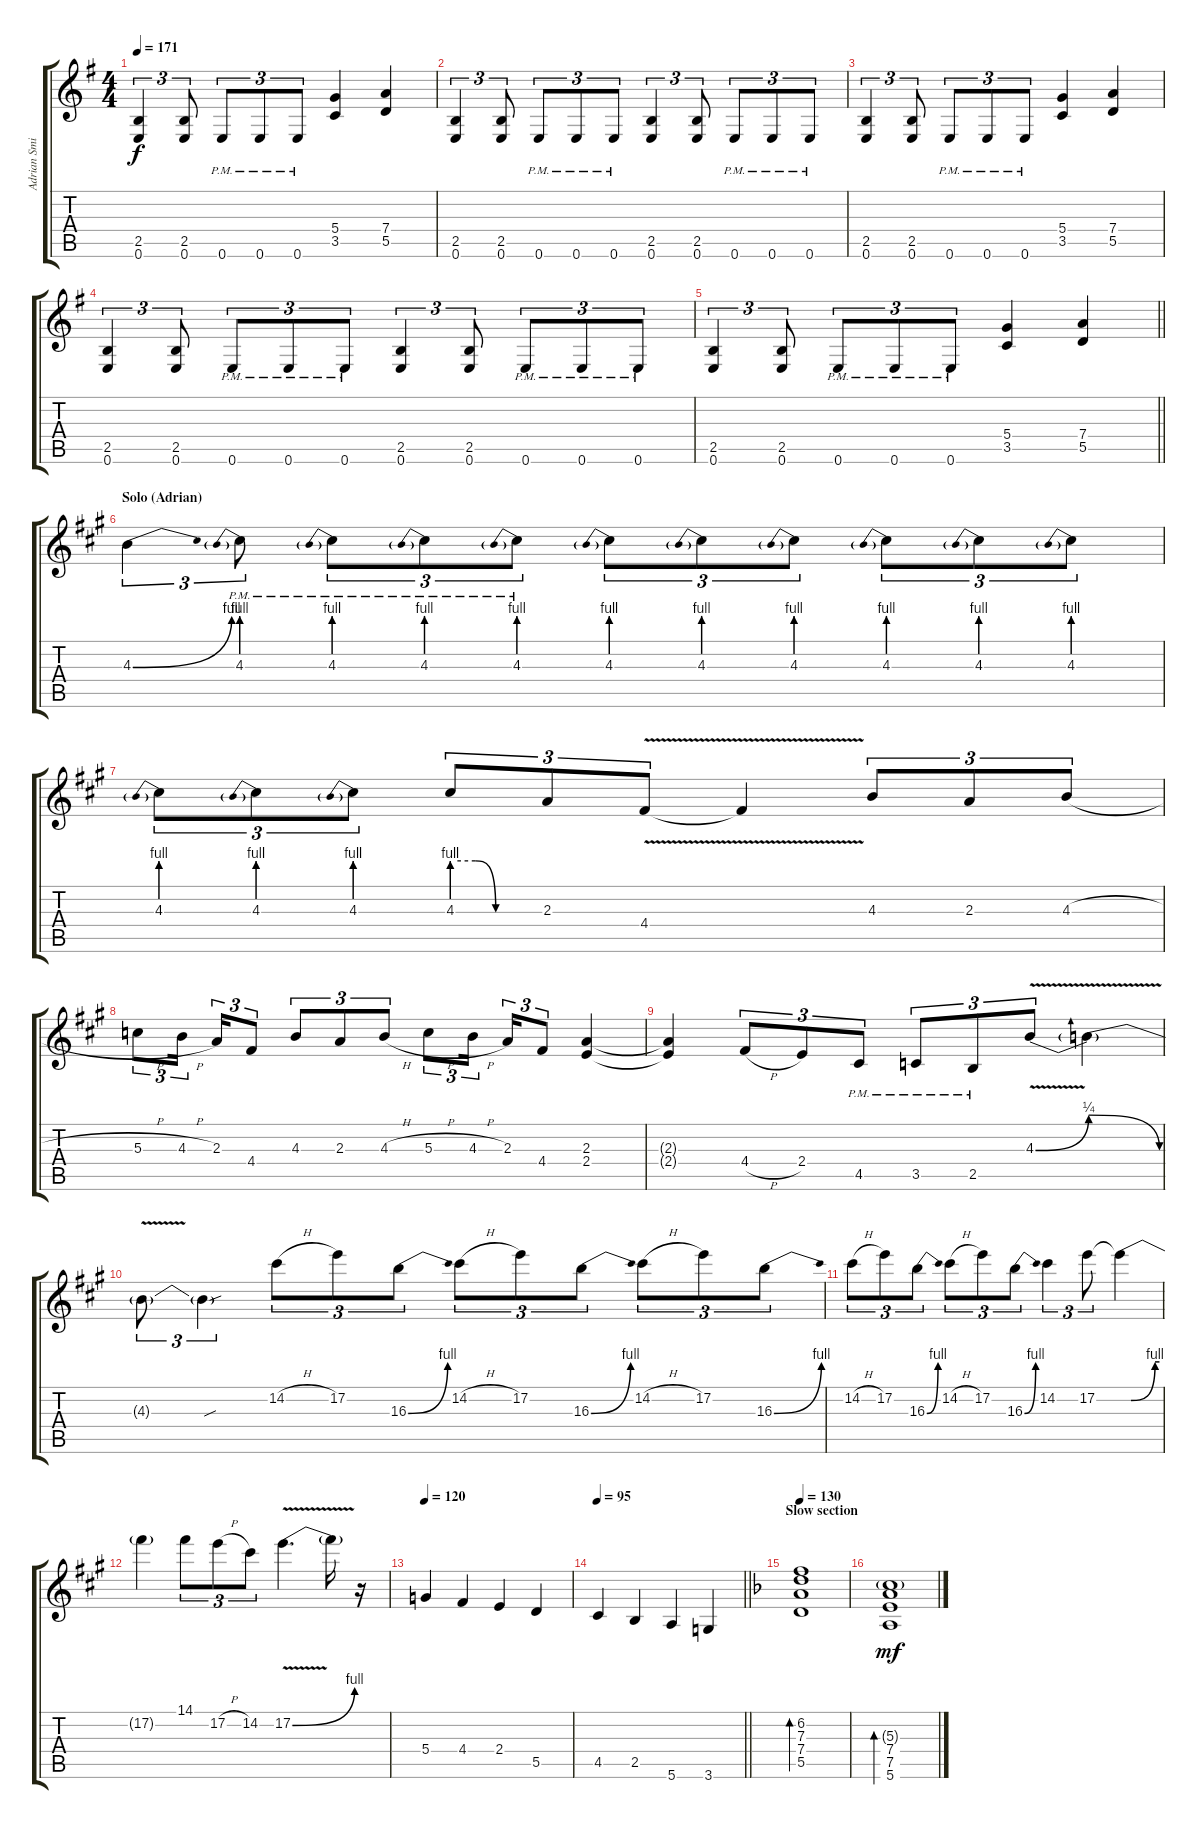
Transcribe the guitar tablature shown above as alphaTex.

\track ("Adrian Smith" "Adrian Smi") {instrument distortionguitar}
\staff {score tabs}
\tuning (E4 B3 G3 D3 A2 E2) {hide}
\ts (4 4)
\tempo 171
\clef g2
\ks eminor
(2.5 0.6).4{tu (3 2) dy f} (2.5 0.6).8{tu (3 2)} 0.6{pm}.8{tu (3 2)} 0.6{pm}.8{tu (3 2)} 0.6{pm}.8{tu (3 2)} (5.4 3.5).4 (7.4 5.5).4 |
(2.5 0.6).4{tu (3 2)} (2.5 0.6).8{tu (3 2)} 0.6{pm}.8{tu (3 2)} 0.6{pm}.8{tu (3 2)} 0.6{pm}.8{tu (3 2)} (2.5 0.6).4{tu (3 2)} (2.5 0.6).8{tu (3 2)} 0.6{pm}.8{tu (3 2)} 0.6{pm}.8{tu (3 2)} 0.6{pm}.8{tu (3 2)} |
(2.5 0.6).4{tu (3 2)} (2.5 0.6).8{tu (3 2)} 0.6{pm}.8{tu (3 2)} 0.6{pm}.8{tu (3 2)} 0.6{pm}.8{tu (3 2)} (5.4 3.5).4 (7.4 5.5).4 |
(2.5 0.6).4{tu (3 2)} (2.5 0.6).8{tu (3 2)} 0.6{pm}.8{tu (3 2)} 0.6{pm}.8{tu (3 2)} 0.6{pm}.8{tu (3 2)} (2.5 0.6).4{tu (3 2)} (2.5 0.6).8{tu (3 2)} 0.6{pm}.8{tu (3 2)} 0.6{pm}.8{tu (3 2)} 0.6{pm}.8{tu (3 2)} |
\barLineRight lightlight
(2.5 0.6).4{tu (3 2)} (2.5 0.6).8{tu (3 2)} 0.6{pm}.8{tu (3 2)} 0.6{pm}.8{tu (3 2)} 0.6{pm}.8{tu (3 2)} (5.4 3.5).4 (7.4 5.5).4 |
\section ("" "Solo (Adrian)")
\ks f#minor
4.3{be (bend 0 0 60 4)}.4{tu (3 2) volume 16} 4.3{be (prebend 0 4 60 4) pm}.8{tu (3 2)} 4.3{be (prebend 0 4 60 4) pm}.8{tu (3 2)} 4.3{be (prebend 0 4 60 4) pm}.8{tu (3 2)} 4.3{be (prebend 0 4 60 4) pm}.8{tu (3 2)} 4.3{be (prebend 0 4 60 4)}.8{tu (3 2)} 4.3{be (prebend 0 4 60 4)}.8{tu (3 2)} 4.3{be (prebend 0 4 60 4)}.8{tu (3 2)} 4.3{be (prebend 0 4 60 4)}.8{tu (3 2)} 4.3{be (prebend 0 4 60 4)}.8{tu (3 2)} 4.3{be (prebend 0 4 60 4)}.8{tu (3 2)} |
4.3{be (prebend 0 4 60 4)}.8{tu (3 2)} 4.3{be (prebend 0 4 60 4)}.8{tu (3 2)} 4.3{be (prebend 0 4 60 4)}.8{tu (3 2)} 4.3{be (custom 0 4 16 4 30 0 60 0)}.8{tu (3 2)} 2.3.8{tu (3 2)} 4.4{v}.8{tu (3 2)} 4.4{t}.4 4.3.8{tu (3 2)} 2.3.8{tu (3 2)} 4.3{h}.8{tu (3 2)} |
5.3{h}.8{tu (3 2)} 4.3{h}.16{tu (3 2) beam splitsecondary} 2.3.16{tu (3 2)} 4.4.8{tu (3 2)} 4.3.8{tu (3 2)} 2.3.8{tu (3 2)} 4.3{h}.8{tu (3 2)} 5.3{h}.8{tu (3 2)} 4.3{h}.16{tu (3 2) beam splitsecondary} 2.3.16{tu (3 2)} 4.4.8{tu (3 2)} (2.3 2.4).4 |
(2.3{t} 2.4{t}).4 4.4{h}.8{tu (3 2)} 2.4.8{tu (3 2)} 4.5{pm}.8{tu (3 2)} 3.5{pm}.8{tu (3 2)} 2.5{pm}.8{tu (3 2)} 4.3{be (bend 0 0 60 1) v}.8{tu (3 2)} 4.3{be (release 0 1 60 0) v t}.4 |
4.3{t}.8{tu (3 2)} 4.3{sou t}.4{tu (3 2)} 14.2{h}.8{tu (3 2)} 17.2.8{tu (3 2)} 16.3{be (bend 0 0 60 4)}.8{tu (3 2)} 14.2{h}.8{tu (3 2)} 17.2.8{tu (3 2)} 16.3{be (bend 0 0 60 4)}.8{tu (3 2)} 14.2{h}.8{tu (3 2)} 17.2.8{tu (3 2)} 16.3{be (bend 0 0 60 4)}.8{tu (3 2)} |
14.2{h}.8{tu (3 2)} 17.2.8{tu (3 2)} 16.3{be (bend 0 0 60 4)}.8{tu (3 2)} 14.2{h}.8{tu (3 2)} 17.2.8{tu (3 2)} 16.3{be (bend 0 0 60 4)}.8{tu (3 2)} 14.2.4{tu (3 2)} 17.2.8{tu (3 2)} 17.2{be (custom 0 0 15 0 53 4 60 4) t}.4 |
17.2{t}.4 14.1.8{tu (3 2)} 17.2{h}.8{tu (3 2)} 14.2.8{tu (3 2)} 17.2{be (bend 0 0 60 4) v}.4{d} 17.2{t}.16 r.16 |
\tempo 120
5.4.4{volume 14} 4.4.4 2.4.4 5.5.4 |
\tempo 95
\barLineRight lightlight
4.5.4 2.5.4 5.6.4 3.6.4 |
\section ("" "Slow section")
\tempo 130
\ks dminor
(6.2 7.3 7.4 5.5).1{bd 120} |
(5.3{g} 7.4 7.5 5.6).1{bd 240 dy mf}
